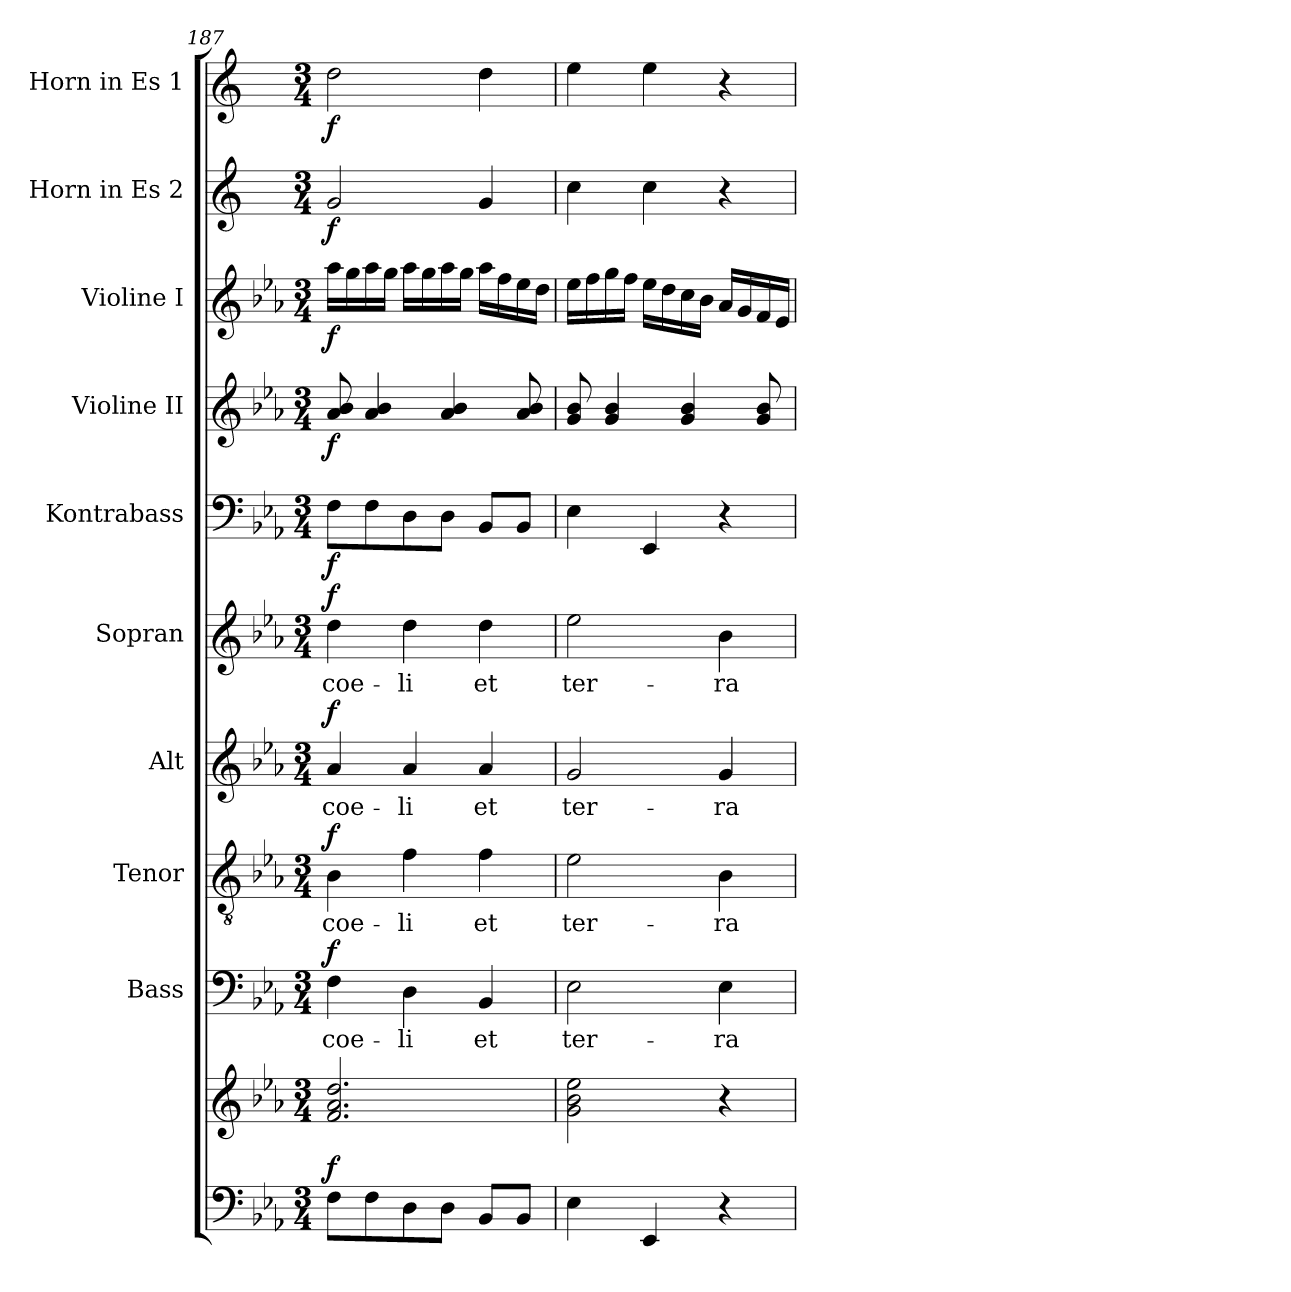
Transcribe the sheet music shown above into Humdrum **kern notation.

**kern	**kern	**dynam	**kern	**text	**dynam	**kern	**text	**dynam	**kern	**text	**dynam	**kern	**text	**dynam	**kern	**dynam	**kern	**dynam	**kern	**dynam	**kern	**dynam	**kern	**dynam
*part10	*part10	*part10	*part9	*part9	*part9	*part8	*part8	*part8	*part7	*part7	*part7	*part6	*part6	*part6	*part5	*part5	*part4	*part4	*part3	*part3	*part2	*part2	*part1	*part1
*staff11	*staff10	*staff10/11	*staff9	*staff9	*staff9	*staff8	*staff8	*staff8	*staff7	*staff7	*staff7	*staff6	*staff6	*staff6	*staff5	*staff5	*staff4	*staff4	*staff3	*staff3	*staff2	*staff2	*staff1	*staff1
*	*	*	*I"Bass	*	*	*I"Tenor	*	*	*I"Alt	*	*	*I"Sopran	*	*	*I"Kontrabass	*	*I"Violine II	*	*I"Violine I	*	*I"Horn in Es 2	*	*I"Horn in Es 1	*
*	*	*	*I'B.	*	*	*I'T.	*	*	*I'A.	*	*	*I'S.	*	*	*I'Kb.	*	*I'Vl. II	*	*I'Vl. I	*	*I'Hr. Es 2	*	*I'Hr. Es 1	*
*clefF4	*clefG2	*	*clefF4	*	*	*clefGv2	*	*	*clefG2	*	*	*clefG2	*	*	*clefF4	*	*clefG2	*	*clefG2	*	*clefG2	*	*clefG2	*
*	*	*	*	*	*	*	*	*	*	*	*	*	*	*	*ITrd7c12	*	*	*	*	*	*ITrd5c9	*	*ITrd5c9	*
*k[b-e-a-]	*k[b-e-a-]	*	*k[b-e-a-]	*	*	*k[b-e-a-]	*	*	*k[b-e-a-]	*	*	*k[b-e-a-]	*	*	*k[b-e-a-]	*	*k[b-e-a-]	*	*k[b-e-a-]	*	*k[b-e-a-]	*	*k[b-e-a-]	*
*E-:	*E-:	*	*E-:	*	*	*E-:	*	*	*E-:	*	*	*E-:	*	*	*E-:	*	*E-:	*	*E-:	*	*E-:	*	*E-:	*
*M3/4	*M3/4	*	*M3/4	*	*	*M3/4	*	*	*M3/4	*	*	*M3/4	*	*	*M3/4	*	*M3/4	*	*M3/4	*	*M3/4	*	*M3/4	*
=187	=187	=187	=187	=187	=187	=187	=187	=187	=187	=187	=187	=187	=187	=187	=187	=187	=187	=187	=187	=187	=187	=187	=187	=187
!	!	!LO:DY:a=2	!	!LO:LY:b	!LO:DY:a	!	!LO:LY:b	!LO:DY:a	!	!LO:LY:b	!LO:DY:a	!	!LO:LY:b	!LO:DY:a	!	!LO:DY:b	!	!LO:DY:b	!	!LO:DY:b	!	!LO:DY:b	!	!LO:DY:b
8F\L	2.f/ 2.a-/ 2.dd/	f	4F\	coe-	f	4B-\	coe-	f	4a-/	coe-	f	4dd\	coe-	f	8FF\L	f	8a-/ 8b-/	f	16aa-\LL	f	2B-/	f	2f\	f
.	.	.	.	.	.	.	.	.	.	.	.	.	.	.	.	.	.	.	16gg\	.	.	.	.	.
8F\	.	.	.	.	.	.	.	.	.	.	.	.	.	.	8FF\	.	4a-/ 4b-/	.	16aa-\	.	.	.	.	.
.	.	.	.	.	.	.	.	.	.	.	.	.	.	.	.	.	.	.	16gg\JJ	.	.	.	.	.
!	!	!	!	!LO:LY:b	!	!	!LO:LY:b	!	!	!LO:LY:b	!	!	!LO:LY:b	!	!	!	!	!	!	!	!	!	!	!
8D\	.	.	4D\	-li	.	4f\	-li	.	4a-/	-li	.	4dd\	-li	.	8DD\	.	.	.	16aa-\LL	.	.	.	.	.
.	.	.	.	.	.	.	.	.	.	.	.	.	.	.	.	.	.	.	16gg\	.	.	.	.	.
8D\J	.	.	.	.	.	.	.	.	.	.	.	.	.	.	8DD\J	.	4a-/ 4b-/	.	16aa-\	.	.	.	.	.
.	.	.	.	.	.	.	.	.	.	.	.	.	.	.	.	.	.	.	16gg\JJ	.	.	.	.	.
!	!	!	!	!LO:LY:b	!	!	!LO:LY:b	!	!	!LO:LY:b	!	!	!LO:LY:b	!	!	!	!	!	!	!	!	!	!	!
8BB-/L	.	.	4BB-/	et	.	4f\	et	.	4a-/	et	.	4dd\	et	.	8BBB-/L	.	.	.	16aa-\LL	.	4B-/	.	4f\	.
.	.	.	.	.	.	.	.	.	.	.	.	.	.	.	.	.	.	.	16ff\	.	.	.	.	.
8BB-/J	.	.	.	.	.	.	.	.	.	.	.	.	.	.	8BBB-/J	.	8a-/ 8b-/	.	16ee-\	.	.	.	.	.
.	.	.	.	.	.	.	.	.	.	.	.	.	.	.	.	.	.	.	16dd\JJ	.	.	.	.	.
=188	=188	=188	=188	=188	=188	=188	=188	=188	=188	=188	=188	=188	=188	=188	=188	=188	=188	=188	=188	=188	=188	=188	=188	=188
!	!	!	!	!LO:LY:b	!	!	!LO:LY:b	!	!	!LO:LY:b	!	!	!LO:LY:b	!	!	!	!	!	!	!	!	!	!	!
4E-\	2g\ 2b-\ 2ee-\	.	2E-\	ter-	.	2e-\	ter-	.	2g/	ter-	.	2ee-\	ter-	.	4EE-\	.	8g/ 8b-/	.	16ee-\LL	.	4e-\	.	4g\	.
.	.	.	.	.	.	.	.	.	.	.	.	.	.	.	.	.	.	.	16ff\	.	.	.	.	.
.	.	.	.	.	.	.	.	.	.	.	.	.	.	.	.	.	4g/ 4b-/	.	16gg\	.	.	.	.	.
.	.	.	.	.	.	.	.	.	.	.	.	.	.	.	.	.	.	.	16ff\JJ	.	.	.	.	.
4EE-/	.	.	.	.	.	.	.	.	.	.	.	.	.	.	4EEE-/	.	.	.	16ee-\LL	.	4e-\	.	4g\	.
.	.	.	.	.	.	.	.	.	.	.	.	.	.	.	.	.	.	.	16dd\	.	.	.	.	.
.	.	.	.	.	.	.	.	.	.	.	.	.	.	.	.	.	4g/ 4b-/	.	16cc\	.	.	.	.	.
.	.	.	.	.	.	.	.	.	.	.	.	.	.	.	.	.	.	.	16b-\JJ	.	.	.	.	.
!	!	!	!	!LO:LY:b	!	!	!LO:LY:b	!	!	!LO:LY:b	!	!	!LO:LY:b	!	!	!	!	!	!	!	!	!	!	!
4r	4r	.	4E-\	-ra	.	4B-\	-ra	.	4g/	-ra	.	4b-\	-ra	.	4r	.	.	.	16a-/LL	.	4r	.	4r	.
.	.	.	.	.	.	.	.	.	.	.	.	.	.	.	.	.	.	.	16g/	.	.	.	.	.
.	.	.	.	.	.	.	.	.	.	.	.	.	.	.	.	.	8g/ 8b-/	.	16f/	.	.	.	.	.
.	.	.	.	.	.	.	.	.	.	.	.	.	.	.	.	.	.	.	16e-/JJ	.	.	.	.	.
=	=	=	=	=	=	=	=	=	=	=	=	=	=	=	=	=	=	=	=	=	=	=	=	=
*-	*-	*-	*-	*-	*-	*-	*-	*-	*-	*-	*-	*-	*-	*-	*-	*-	*-	*-	*-	*-	*-	*-	*-	*-
